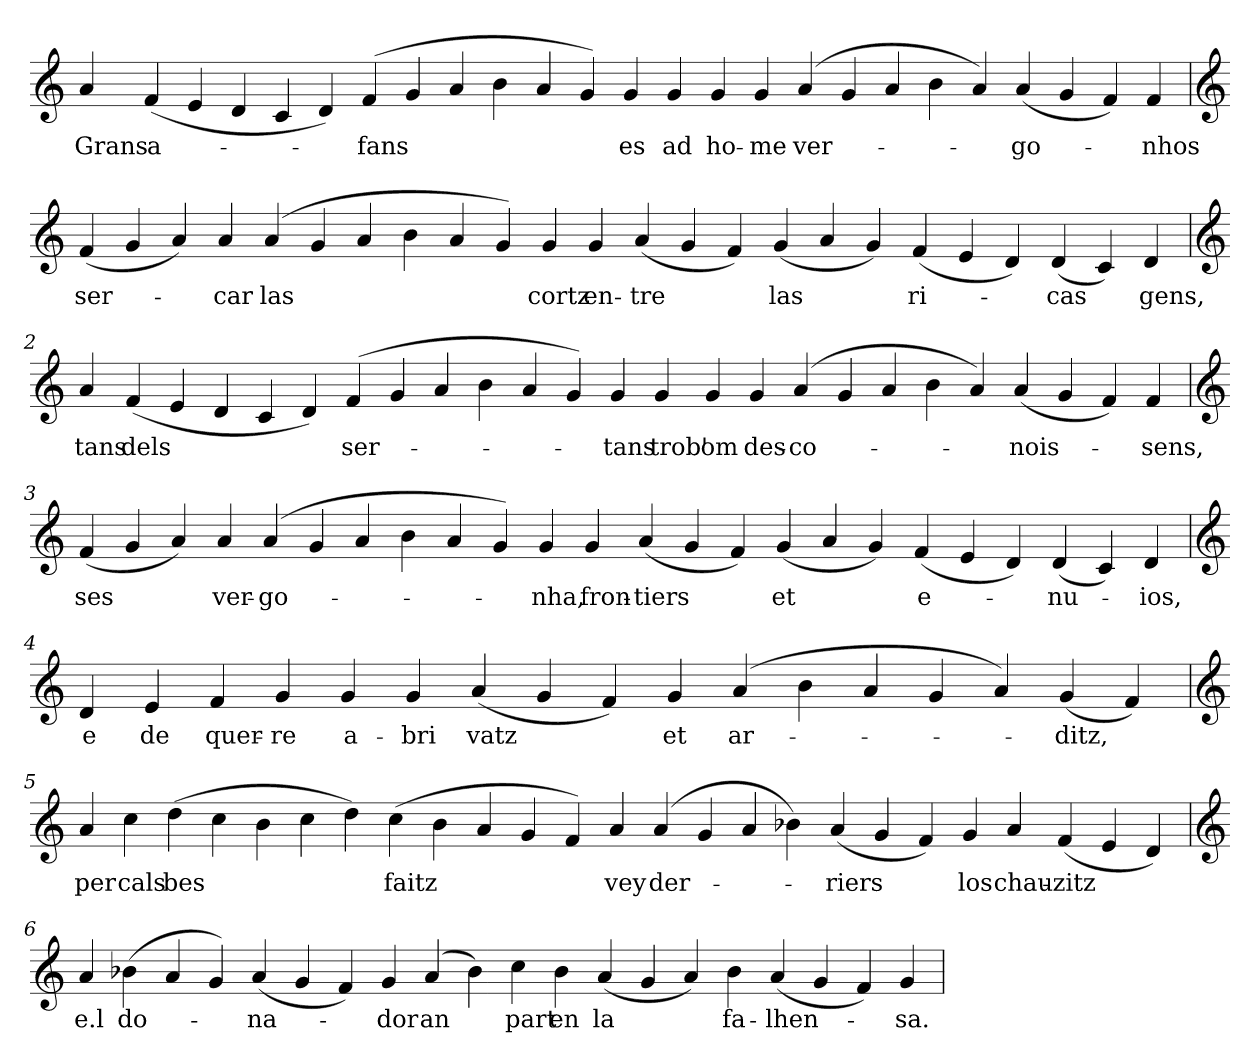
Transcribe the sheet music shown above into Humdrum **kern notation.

**kern	**text
*part1	*part1
*staff1	*staff1
*clefG2	*
=	=
4a	Grans
(4f	a-
4e	.
4d	.
4c	.
4d)	.
(4f	-fans
4g	.
4a	.
4b	.
4a	.
4g)	.
4g	es
4g	ad
4g	ho-
4g	-me
(4a	ver-
4g	.
4a	.
4b	.
4a)	.
(4a	-go-
4g	.
4f)	.
4f	-nhos
=1	=1
*clefG2	*
(4f	ser-
4g	.
4a)	.
4a	-car
(4a	las
4g	.
4a	.
4b	.
4a	.
4g)	.
4g	cortz
4g	en-
(4a	-tre
4g	.
4f)	.
(4g	las
4a	.
4g)	.
(4f	ri-
4e	.
4d)	.
(4d	-cas
4c)	.
4d	gens,
=2	=2
*clefG2	*
4a	tans
(4f	dels
4e	.
4d	.
4c	.
4d)	.
(4f	ser-
4g	.
4a	.
4b	.
4a	.
4g)	.
4g	-tans
4g	trob'
4g	om
4g	des-
(4a	-co-
4g	.
4a	.
4b	.
4a)	.
(4a	-nois-
4g	.
4f)	.
4f	-sens,
=3	=3
*clefG2	*
(4f	ses
4g	.
4a)	.
4a	ver-
(4a	-go-
4g	.
4a	.
4b	.
4a	.
4g)	.
4g	-nha,
4g	fron-
(4a	-tiers
4g	.
4f)	.
(4g	et
4a	.
4g)	.
(4f	e-
4e	.
4d)	.
(4d	-nu-
4c)	.
4d	-ios,
=4	=4
*clefG2	*
4d	e
4e	de
4f	quer-
4g	-re
4g	a-
4g	-bri
(4a	vatz
4g	.
4f)	.
4g	et
(4a	ar-
4b	.
4a	.
4g	.
4a)	.
(4g	-ditz,
4f)	.
=5	=5
*clefG2	*
4a	per
4cc	cals
(4dd	bes
4cc	.
4b	.
4cc	.
4dd)	.
(4cc	faitz
4b	.
4a	.
4g	.
4f)	.
4a	vey
(4a	der-
4g	.
4a	.
4b-X)	.
(4a	-riers
4g	.
4f)	.
4g	los
4a	chau-
(4f	-zitz
4e	.
4d)	.
=6	=6
*clefG2	*
4a	e.l
(4b-X	do-
4a	.
4g)	.
(4a	-na-
4g	.
4f)	.
4g	-dor
(4a	an
4b-)	.
4cc	part
4b-	en
(4a	la
4g	.
4a)	.
4b-	fa-
(4a	-lhen-
4g	.
4f)	.
4g	-sa.
=	=
*-	*-
